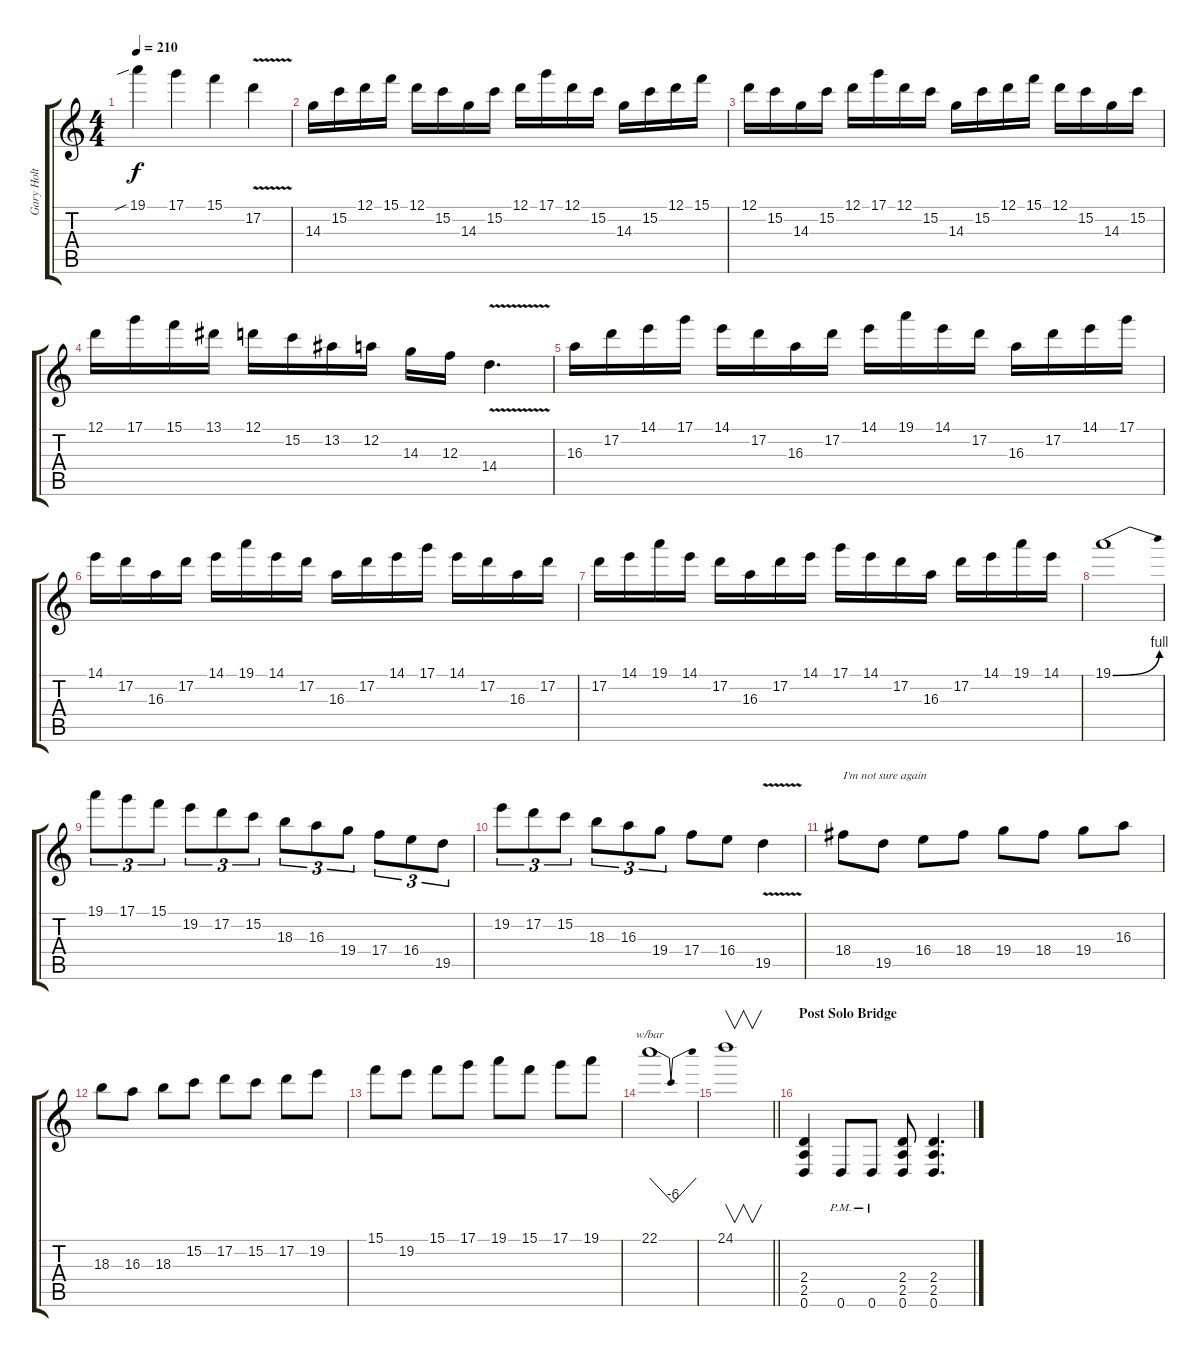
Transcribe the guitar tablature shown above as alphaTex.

\track ("Gary Holt" "Gary Holt") {instrument distortionguitar}
\staff {score tabs}
\tuning (D4 A3 F3 C3 G2 D2) {hide}
\ts (4 4)
\tempo 210
\clef g2
\ks c
19.1{sib}.4{dy f} 17.1.4 15.1.4 17.2{v}.4 |
14.3.16 15.2.16 12.1.16 15.1.16 12.1.16 15.2.16 14.3.16 15.2.16 12.1.16 17.1.16 12.1.16 15.2.16 14.3.16 15.2.16 12.1.16 15.1.16 |
12.1.16 15.2.16 14.3.16 15.2.16 12.1.16 17.1.16 12.1.16 15.2.16 14.3.16 15.2.16 12.1.16 15.1.16 12.1.16 15.2.16 14.3.16 15.2.16 |
12.1.16 17.1.16 15.1.16 13.1.16 12.1.16 15.2.16 13.2.16 12.2.16 14.3.16 12.3.16 14.4{v}.4{d} |
16.3.16 17.2.16 14.1.16 17.1.16 14.1.16 17.2.16 16.3.16 17.2.16 14.1.16 19.1.16 14.1.16 17.2.16 16.3.16 17.2.16 14.1.16 17.1.16 |
14.1.16 17.2.16 16.3.16 17.2.16 14.1.16 19.1.16 14.1.16 17.2.16 16.3.16 17.2.16 14.1.16 17.1.16 14.1.16 17.2.16 16.3.16 17.2.16 |
17.2.16 14.1.16 19.1.16 14.1.16 17.2.16 16.3.16 17.2.16 14.1.16 17.1.16 14.1.16 17.2.16 16.3.16 17.2.16 14.1.16 19.1.16 14.1.16 |
19.1{be (bend 0 0 60 4)}.1 |
19.1.8{tu (3 2)} 17.1.8{tu (3 2)} 15.1.8{tu (3 2)} 19.2.8{tu (3 2)} 17.2.8{tu (3 2)} 15.2.8{tu (3 2)} 18.3.8{tu (3 2)} 16.3.8{tu (3 2)} 19.4.8{tu (3 2)} 17.4.8{tu (3 2)} 16.4.8{tu (3 2)} 19.5.8{tu (3 2)} |
19.2.8{tu (3 2)} 17.2.8{tu (3 2)} 15.2.8{tu (3 2)} 18.3.8{tu (3 2)} 16.3.8{tu (3 2)} 19.4.8{tu (3 2)} 17.4.8 16.4.8 19.5{v}.4 |
18.4.8{txt "I'm not sure again"} 19.5.8 16.4.8 18.4.8 19.4.8 18.4.8 19.4.8 16.3.8 |
18.3.8 16.3.8 18.3.8 15.2.8 17.2.8 15.2.8 17.2.8 19.2.8 |
15.1.8 19.2.8 15.1.8 17.1.8 19.1.8 15.1.8 17.1.8 19.1.8 |
22.1.1{tbe (dip default 0 0 30 -24 60 0)} |
\barLineRight lightlight
24.1.1{v} |
\section ("" "Post Solo Bridge")
(2.4 2.5 0.6).4{volume 12} 0.6{pm}.8 0.6{pm}.8 (2.4 2.5 0.6).8 (2.4 2.5 0.6).4{d}
